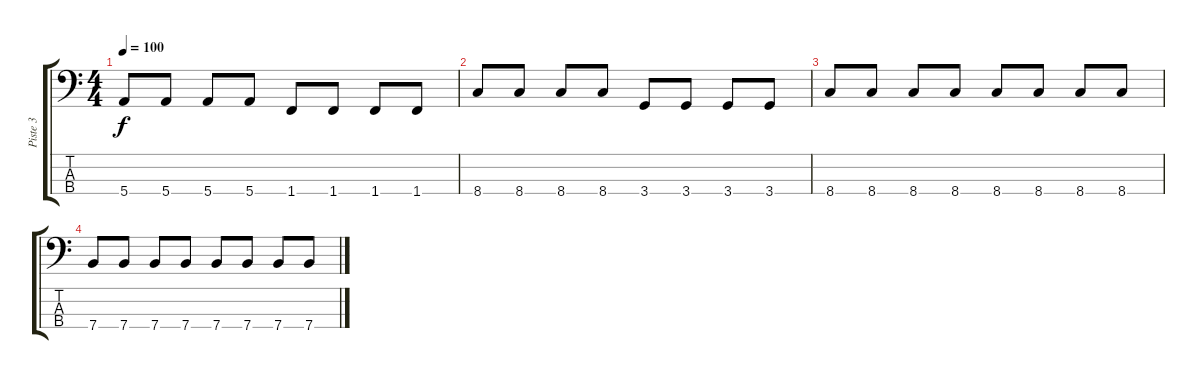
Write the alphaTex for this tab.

\track ("Piste 3" "Piste 3") {instrument electricbassfinger}
\staff {score tabs}
\tuning (G2 D2 A1 E1) {hide}
\ts (4 4)
\tempo 100
\clef f4
\ks c
5.4.8{dy f} 5.4.8 5.4.8 5.4.8 1.4.8 1.4.8 1.4.8 1.4.8 |
8.4.8 8.4.8 8.4.8 8.4.8 3.4.8 3.4.8 3.4.8 3.4.8 |
8.4.8 8.4.8 8.4.8 8.4.8 8.4.8 8.4.8 8.4.8 8.4.8 |
7.4.8 7.4.8 7.4.8 7.4.8 7.4.8 7.4.8 7.4.8 7.4.8
